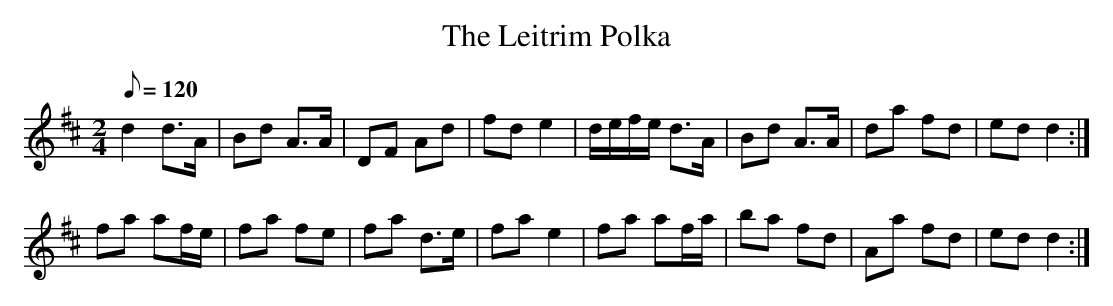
X:1
T:Leitrim Polka, The
M:2/4
L:1/8
Q:120
K:D
d2 d>A|Bd A>A|DF Ad|fd e2|d/e/f/e/ d>A|Bd A>A|da fd|ed d2:|
fa af/e/|fa fe|fa d>e|fa e2|fa af/a/|ba fd|Aa fd|ed d2 :|
